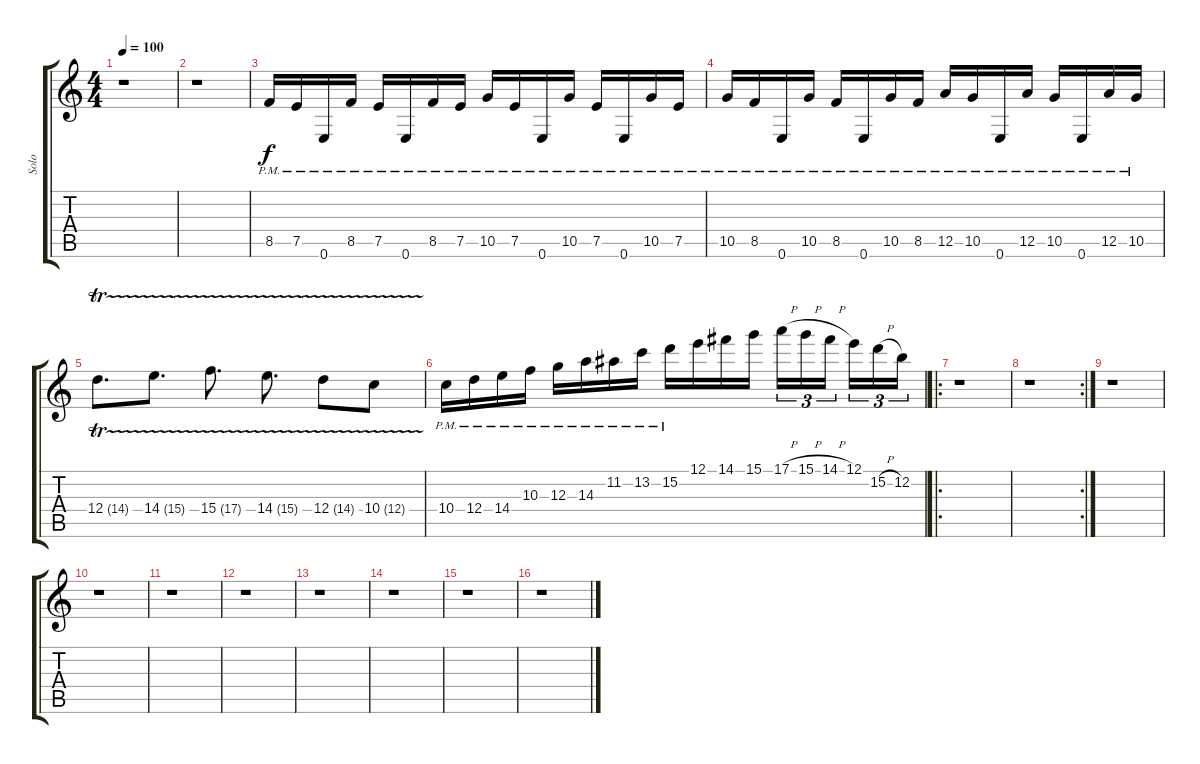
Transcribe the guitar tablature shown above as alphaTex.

\track ("Solo" "Solo") {instrument distortionguitar}
\staff {score tabs}
\tuning (E4 B3 G3 D3 A2 E2) {hide}
\ts (4 4)
\tempo 100
\clef g2
\ks c
r.1{dy f} |
r.1 |
8.5{pm}.16 7.5{pm}.16 0.6{pm}.16 8.5{pm}.16 7.5{pm}.16 0.6{pm}.16 8.5{pm}.16 7.5{pm}.16 10.5{pm}.16 7.5{pm}.16 0.6{pm}.16 10.5{pm}.16 7.5{pm}.16 0.6{pm}.16 10.5{pm}.16 7.5{pm}.16 |
10.5{pm}.16 8.5{pm}.16 0.6{pm}.16 10.5{pm}.16 8.5{pm}.16 0.6{pm}.16 10.5{pm}.16 8.5{pm}.16 12.5{pm}.16 10.5{pm}.16 0.6{pm}.16 12.5{pm}.16 10.5{pm}.16 0.6{pm}.16 12.5{pm}.16 10.5{pm}.16 |
12.4{tr (14 32)}.8{d} 14.4{tr (15 32)}.8{d} 15.4{tr (17 32)}.8{d} 14.4{tr (15 32)}.8{d} 12.4{tr (14 32)}.8 10.4{tr (12 32)}.8 |
10.4{pm}.16 12.4{pm}.16 14.4{pm}.16 10.3{pm}.16 12.3{pm}.16 14.3{pm}.16 11.2{pm}.16 13.2{pm}.16 15.2{pm}.16 12.1.16 14.1.16 15.1.16 17.1{h}.16{tu (3 2)} 15.1{h}.16{tu (3 2)} 14.1{h}.16{tu (3 2) beam splitsecondary} 12.1.16{tu (3 2)} 15.2{h}.16{tu (3 2)} 12.2.16{tu (3 2)} |
\ro
r.1 |
\rc 2
r.1 |
r.1 |
r.1 |
r.1 |
r.1 |
r.1 |
r.1 |
r.1 |
r.1
